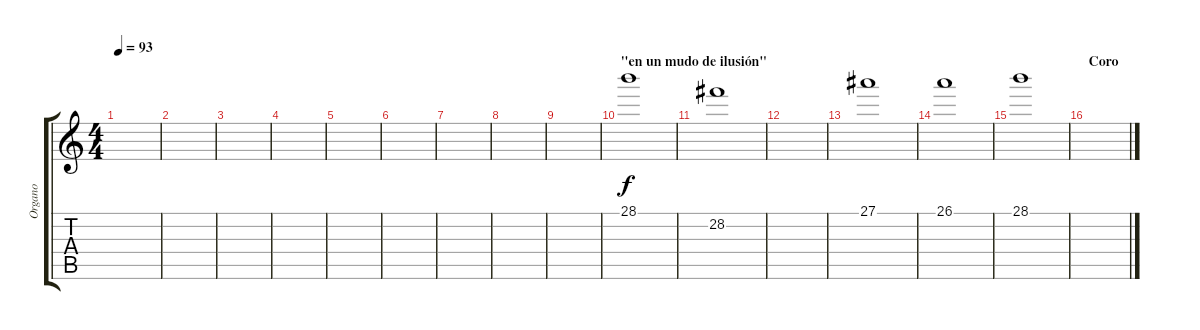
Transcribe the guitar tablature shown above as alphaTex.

\track ("Organo" "Organo") {instrument rockorgan}
\staff {score tabs}
\tuning (G4 D4 Bb3 F3 C3 G2) {hide}
\ts (4 4)
\tempo 93
\clef g2
\ks c
|
|
|
|
|
|
|
|
|
\section ("" "\"en un mudo de ilusión\"")
28.1.1 |
28.2.1 |
|
27.1.1 |
26.1.1 |
28.1.1 |
\section ("" "Coro")
